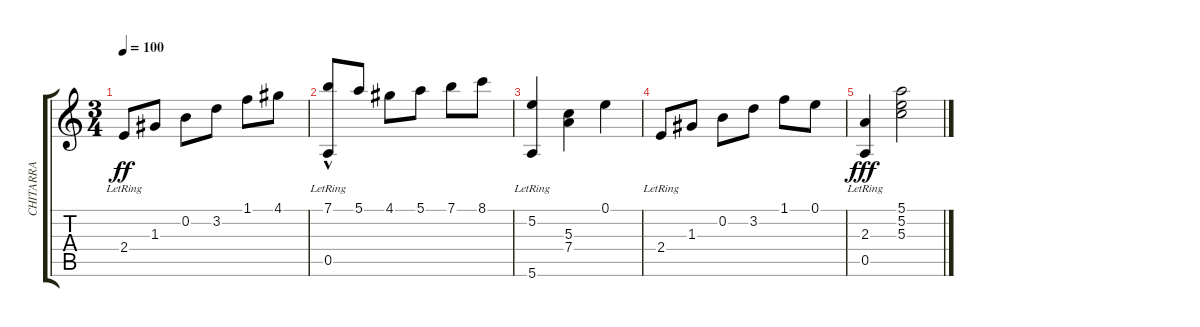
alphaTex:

\track ("CHITARRA" "CHITARRA") {instrument acousticguitarnylon}
\staff {score tabs}
\tuning (E4 B3 G3 D3 A2 E2) {hide}
\ts (3 4)
\tempo 100
\clef g2
\ks c
2.4{lr}.8{dy ff} 1.3.8 0.2.8 3.2.8 1.1.8 4.1.8 |
(7.1 0.5{hac lr}).8 5.1.8 4.1.8 5.1.8 7.1.8 8.1.8 |
(5.2 5.6{lr}).4 (5.3 7.4).4 0.1.4 |
2.4{lr}.8 1.3.8 0.2.8 3.2.8 1.1.8 0.1.8 |
(2.3 0.5{lr}).4{dy fff} (5.1 5.2 5.3).2
